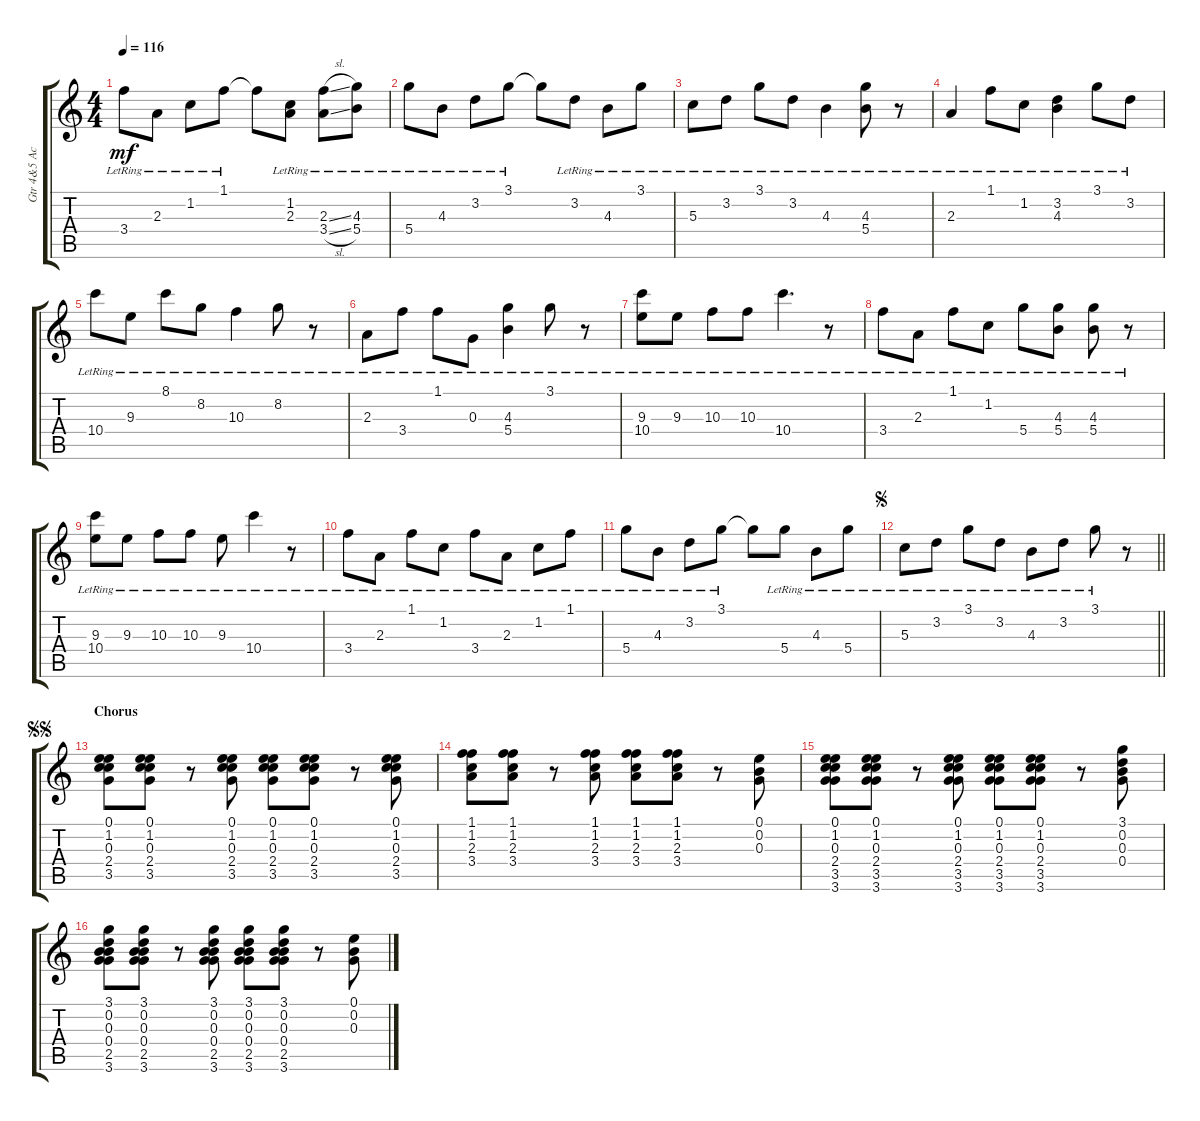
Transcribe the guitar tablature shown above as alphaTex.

\track ("Gtr 4&5 Acoustic (Steel) 12 String" "Gtr 4&5 Ac") {instrument acousticguitarsteel}
\staff {score tabs}
\tuning (E4 B3 G3 D4 A3 E3) {hide}
\ts (4 4)
\tempo 116
\clef g2
\ks c
3.4{lr}.8{dy mf} 2.3{lr}.8 1.2{lr}.8 1.1{lr}.8 1.1{t}.8 (1.2{lr} 2.3{lr}).8 (2.3{sl lr} 3.4{sl lr}).8 (4.3{lr} 5.4{lr}).8 |
5.4{lr}.8 4.3{lr}.8 3.2{lr}.8 3.1{lr}.8 3.1{t}.8 3.2{lr}.8 4.3{lr}.8 3.1{lr}.8 |
5.3{lr}.8 3.2{lr}.8 3.1{lr}.8 3.2{lr}.8 4.3{lr}.4 (4.3{lr} 5.4{lr}).8 r.8 |
2.3{lr}.4 1.1{lr}.8 1.2{lr}.8 (3.2{lr} 4.3{lr}).4 3.1{lr}.8 3.2{lr}.8 |
10.4{lr}.8 9.3{lr}.8 8.1{lr}.8 8.2{lr}.8 10.3{lr}.4 8.2{lr}.8 r.8 |
2.3{lr}.8 3.4{lr}.8 1.1{lr}.8 0.3{lr}.8 (4.3{lr} 5.4{lr}).4 3.1{lr}.8 r.8 |
(9.3{lr} 10.4{lr}).8 9.3{lr}.8 10.3{lr}.8 10.3{lr}.8 10.4{lr}.4{d} r.8 |
3.4{lr}.8 2.3{lr}.8 1.1{lr}.8 1.2{lr}.8 5.4{lr}.8 (4.3{lr} 5.4{lr}).8 (4.3{lr} 5.4{lr}).8 r.8 |
(9.3{lr} 10.4{lr}).8 9.3{lr}.8 10.3{lr}.8 10.3{lr}.8 9.3{lr}.8 10.4{lr}.4 r.8 |
3.4{lr}.8 2.3{lr}.8 1.1{lr}.8 1.2{lr}.8 3.4{lr}.8 2.3{lr}.8 1.2{lr}.8 1.1{lr}.8 |
5.4{lr}.8 4.3{lr}.8 3.2{lr}.8 3.1{lr}.8 3.1{t}.8 5.4{lr}.8 4.3{lr}.8 5.4{lr}.8 |
\jump segno
\barLineRight lightlight
5.3{lr}.8 3.2{lr}.8 3.1{lr}.8 3.2{lr}.8 4.3{lr}.8 3.2{lr}.8 3.1{lr}.8 r.8 |
\section ("" "Chorus")
\jump segnosegno
(0.1 1.2 0.3 2.4 3.5).8 (0.1 1.2 0.3 2.4 3.5).8 r.8 (0.1 1.2 0.3 2.4 3.5).8 (0.1 1.2 0.3 2.4 3.5).8 (0.1 1.2 0.3 2.4 3.5).8 r.8 (0.1 1.2 0.3 2.4 3.5).8 |
(1.1 1.2 2.3 3.4).8 (1.1 1.2 2.3 3.4).8 r.8 (1.1 1.2 2.3 3.4).8 (1.1 1.2 2.3 3.4).8 (1.1 1.2 2.3 3.4).8 r.8 (0.1 0.2 0.3).8 |
(0.1 1.2 0.3 2.4 3.5 3.6).8 (0.1 1.2 0.3 2.4 3.5 3.6).8 r.8 (0.1 1.2 0.3 2.4 3.5 3.6).8 (0.1 1.2 0.3 2.4 3.5 3.6).8 (0.1 1.2 0.3 2.4 3.5 3.6).8 r.8 (3.1 0.2 0.3 0.4).8 |
(3.1 0.2 0.3 0.4 2.5 3.6).8 (3.1 0.2 0.3 0.4 2.5 3.6).8 r.8 (3.1 0.2 0.3 0.4 2.5 3.6).8 (3.1 0.2 0.3 0.4 2.5 3.6).8 (3.1 0.2 0.3 0.4 2.5 3.6).8 r.8 (0.1 0.2 0.3).8
